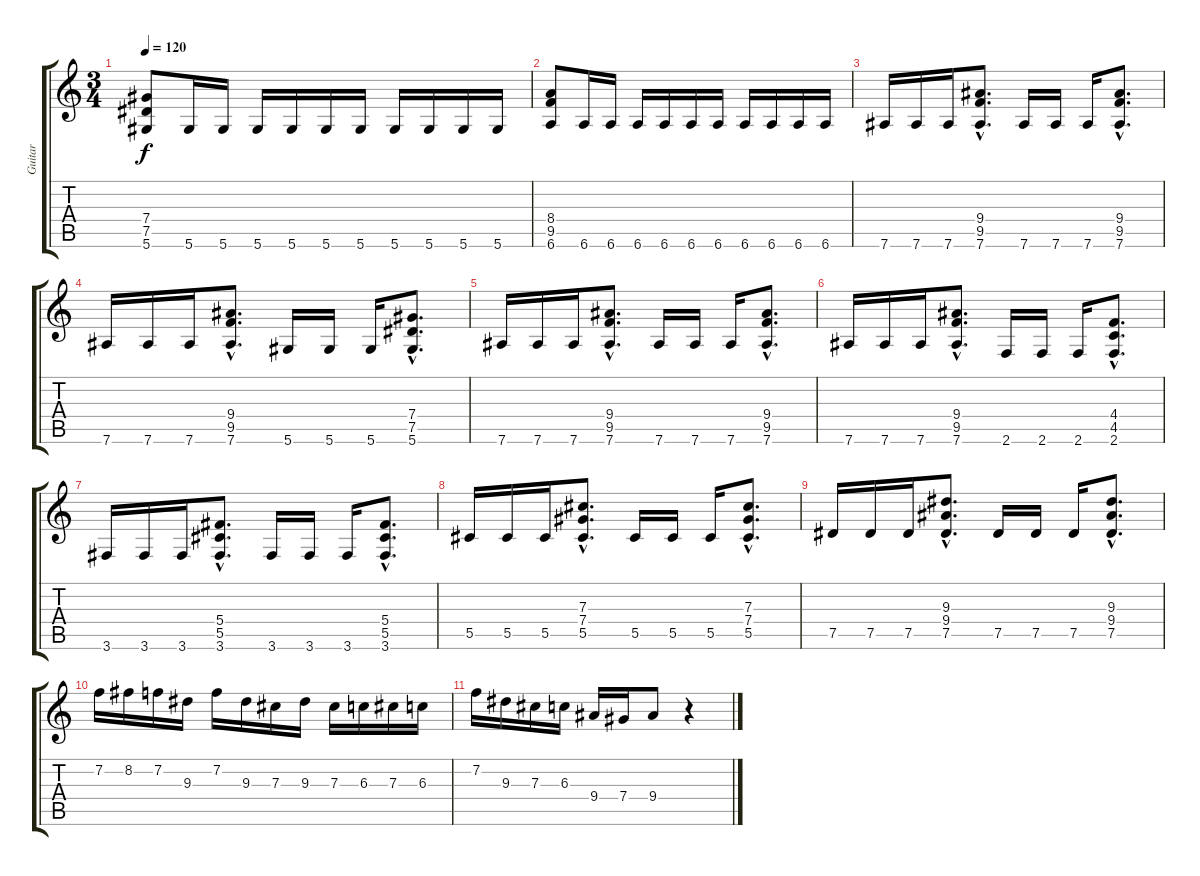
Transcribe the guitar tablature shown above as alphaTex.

\track ("Guitar" "Guitar") {instrument distortionguitar}
\staff {score tabs}
\tuning (Eb4 Bb3 Gb3 Db3 Ab2 Eb2) {hide}
\ts (3 4)
\tempo 120
\clef g2
\ks c
(7.4 7.5 5.6).8{dy f} 5.6.16 5.6.16 5.6.16 5.6.16 5.6.16 5.6.16 5.6.16 5.6.16 5.6.16 5.6.16 |
(8.4 9.5 6.6).8 6.6.16 6.6.16 6.6.16 6.6.16 6.6.16 6.6.16 6.6.16 6.6.16 6.6.16 6.6.16 |
7.6.16 7.6.16 7.6.16 (9.4{hac} 9.5{hac} 7.6{hac}).8{d} 7.6.16 7.6.16 7.6.16 (9.4{hac} 9.5{hac} 7.6{hac}).8{d} |
7.6.16 7.6.16 7.6.16 (9.4{hac} 9.5{hac} 7.6{hac}).8{d} 5.6.16 5.6.16 5.6.16 (7.4{hac} 7.5{hac} 5.6{hac}).8{d} |
7.6.16 7.6.16 7.6.16 (9.4{hac} 9.5{hac} 7.6{hac}).8{d} 7.6.16 7.6.16 7.6.16 (9.4{hac} 9.5{hac} 7.6{hac}).8{d} |
7.6.16 7.6.16 7.6.16 (9.4{hac} 9.5{hac} 7.6{hac}).8{d} 2.6.16 2.6.16 2.6.16 (4.4{hac} 4.5{hac} 2.6{hac}).8{d} |
3.6.16 3.6.16 3.6.16 (5.4{hac} 5.5{hac} 3.6{hac}).8{d} 3.6.16 3.6.16 3.6.16 (5.4{hac} 5.5{hac} 3.6{hac}).8{d} |
5.5.16 5.5.16 5.5.16 (7.3{hac} 7.4{hac} 5.5{hac}).8{d} 5.5.16 5.5.16 5.5.16 (7.3{hac} 7.4{hac} 5.5{hac}).8{d} |
7.5.16 7.5.16 7.5.16 (9.3{hac} 9.4{hac} 7.5{hac}).8{d} 7.5.16 7.5.16 7.5.16 (9.3{hac} 9.4{hac} 7.5{hac}).8{d} |
7.2.16 8.2.16 7.2.16 9.3.16 7.2.16 9.3.16 7.3.16 9.3.16 7.3.16 6.3.16 7.3.16 6.3.16 |
7.2.16 9.3.16 7.3.16 6.3.16 9.4.16 7.4.16 9.4.8 r.4
